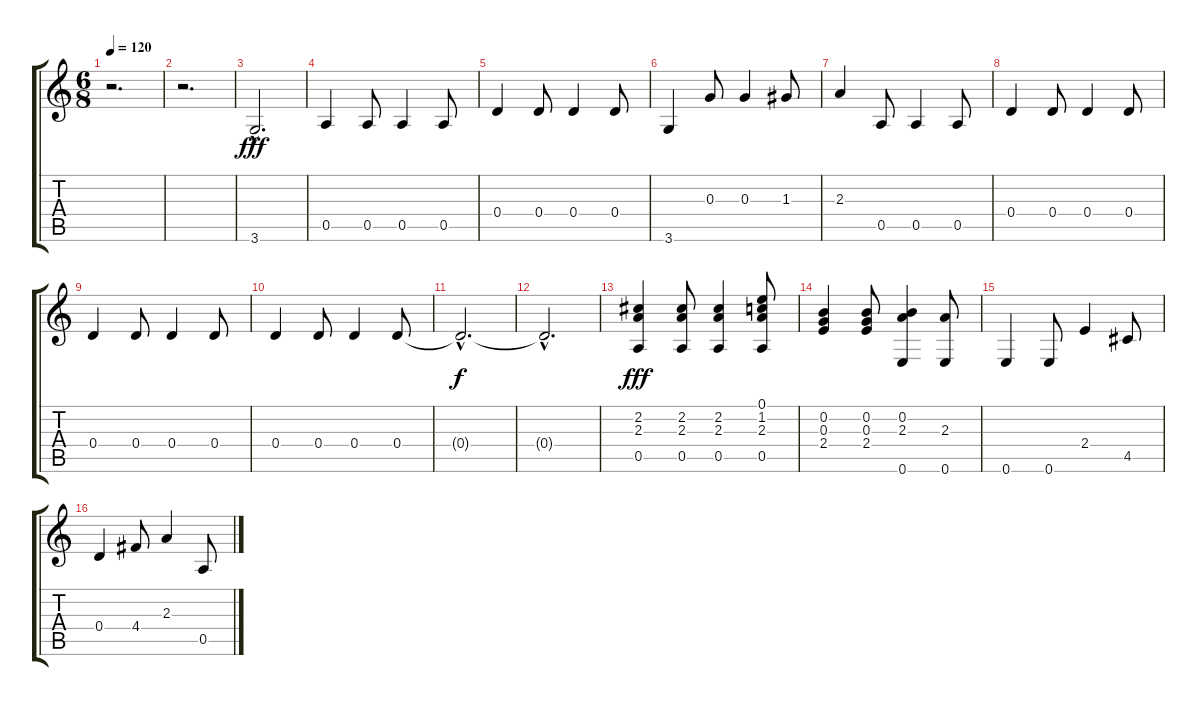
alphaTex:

\track "" {instrument acousticguitarnylon}
\staff {score tabs}
\tuning (E4 B3 G3 D3 A2 E2) {hide}
\ts (6 8)
\tempo 120
\clef g2
\ks c
r.2{d dy fff instrument acousticguitarnylon} |
r.2{d} |
3.6{hac}.2{d} |
0.5.4 0.5.8 0.5.4 0.5.8 |
0.4.4 0.4.8 0.4.4 0.4.8 |
3.6.4 0.3.8 0.3.4 1.3.8 |
2.3.4 0.5.8 0.5.4 0.5.8 |
0.4.4 0.4.8 0.4.4 0.4.8 |
0.4.4 0.4.8 0.4.4 0.4.8 |
0.4.4 0.4.8 0.4.4 0.4.8 |
0.4{hac t}.2{d dy f} |
0.4{hac t}.2{d} |
(2.2 2.3 0.5).4{dy fff} (2.2 2.3 0.5).8 (2.2 2.3 0.5).4 (0.1 1.2 2.3 0.5).8 |
(0.2 0.3 2.4).4 (0.2 0.3 2.4).8 (0.2 2.3 0.6).4 (2.3 0.6).8 |
0.6.4 0.6.8 2.4.4 4.5.8 |
0.4.4 4.4.8 2.3.4 0.5.8
